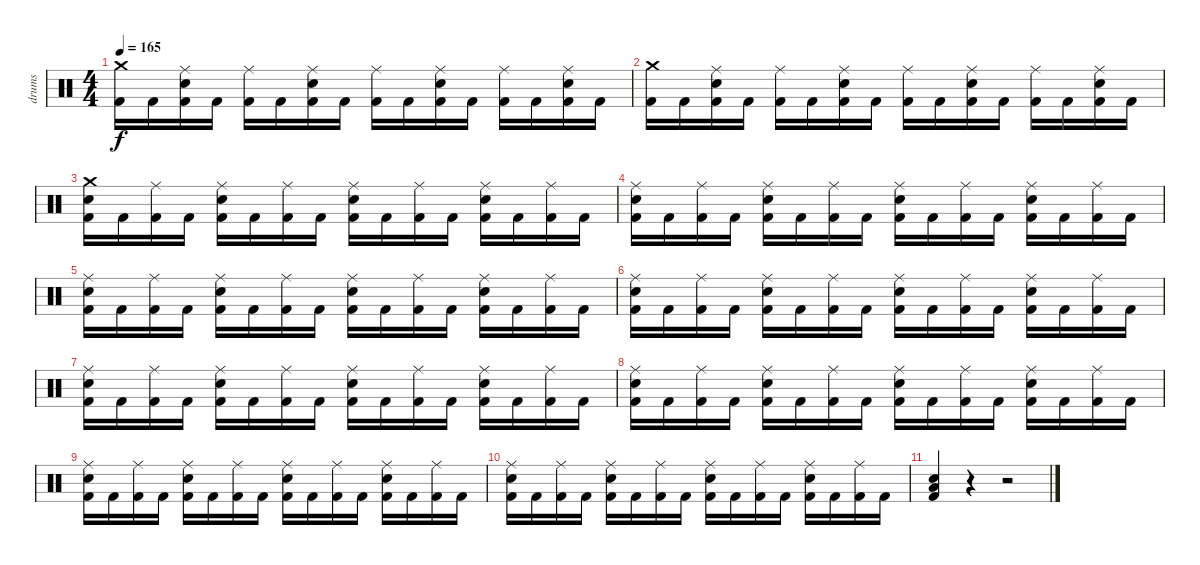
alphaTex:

\track ("drums" "drums") {instrument percussion}
\staff {score}
\articulation defaults
\ts (4 4)
\tempo 165
\clef neutral
\ks c
("Crash medium (hit)" "Kick (hit) 2").16{dy f} "Kick (hit) 2".16 ("Ride (middle)" "Snare (hit) 2" "Kick (hit) 2").16 "Kick (hit) 2".16 ("Ride (middle)" "Kick (hit) 2").16 "Kick (hit) 2".16 ("Ride (middle)" "Snare (hit) 2" "Kick (hit) 2").16 "Kick (hit) 2".16 ("Ride (middle)" "Kick (hit) 2").16 "Kick (hit) 2".16 ("Ride (middle)" "Snare (hit) 2" "Kick (hit) 2").16 "Kick (hit) 2".16 ("Ride (middle)" "Kick (hit) 2").16 "Kick (hit) 2".16 ("Ride (middle)" "Snare (hit) 2" "Kick (hit) 2").16 "Kick (hit) 2".16 |
("Crash medium (hit)" "Kick (hit) 2").16 "Kick (hit) 2".16 ("Ride (middle)" "Snare (hit) 2" "Kick (hit) 2").16 "Kick (hit) 2".16 ("Ride (middle)" "Kick (hit) 2").16 "Kick (hit) 2".16 ("Ride (middle)" "Snare (hit) 2" "Kick (hit) 2").16 "Kick (hit) 2".16 ("Ride (middle)" "Kick (hit) 2").16 "Kick (hit) 2".16 ("Ride (middle)" "Snare (hit) 2" "Kick (hit) 2").16 "Kick (hit) 2".16 ("Ride (middle)" "Kick (hit) 2").16 "Kick (hit) 2".16 ("Ride (middle)" "Snare (hit) 2" "Kick (hit) 2").16 "Kick (hit) 2".16 |
("Crash medium (hit)" "Snare (hit) 2" "Kick (hit) 2").16 "Kick (hit) 2".16 ("Ride (middle)" "Kick (hit) 2").16 "Kick (hit) 2".16 ("Ride (middle)" "Snare (hit) 2" "Kick (hit) 2").16 "Kick (hit) 2".16 ("Ride (middle)" "Kick (hit) 2").16 "Kick (hit) 2".16 ("Ride (middle)" "Snare (hit) 2" "Kick (hit) 2").16 "Kick (hit) 2".16 ("Ride (middle)" "Kick (hit) 2").16 "Kick (hit) 2".16 ("Ride (middle)" "Snare (hit) 2" "Kick (hit) 2").16 "Kick (hit) 2".16 ("Ride (middle)" "Kick (hit) 2").16 "Kick (hit) 2".16 |
("Ride (middle)" "Snare (hit) 2" "Kick (hit) 2").16 "Kick (hit) 2".16 ("Ride (middle)" "Kick (hit) 2").16 "Kick (hit) 2".16 ("Ride (middle)" "Snare (hit) 2" "Kick (hit) 2").16 "Kick (hit) 2".16 ("Ride (middle)" "Kick (hit) 2").16 "Kick (hit) 2".16 ("Ride (middle)" "Snare (hit) 2" "Kick (hit) 2").16 "Kick (hit) 2".16 ("Ride (middle)" "Kick (hit) 2").16 "Kick (hit) 2".16 ("Ride (middle)" "Snare (hit) 2" "Kick (hit) 2").16 "Kick (hit) 2".16 ("Ride (middle)" "Kick (hit) 2").16 "Kick (hit) 2".16 |
("Ride (middle)" "Snare (hit) 2" "Kick (hit) 2").16 "Kick (hit) 2".16 ("Ride (middle)" "Kick (hit) 2").16 "Kick (hit) 2".16 ("Ride (middle)" "Snare (hit) 2" "Kick (hit) 2").16 "Kick (hit) 2".16 ("Ride (middle)" "Kick (hit) 2").16 "Kick (hit) 2".16 ("Ride (middle)" "Snare (hit) 2" "Kick (hit) 2").16 "Kick (hit) 2".16 ("Ride (middle)" "Kick (hit) 2").16 "Kick (hit) 2".16 ("Ride (middle)" "Snare (hit) 2" "Kick (hit) 2").16 "Kick (hit) 2".16 ("Ride (middle)" "Kick (hit) 2").16 "Kick (hit) 2".16 |
("Ride (middle)" "Snare (hit) 2" "Kick (hit) 2").16 "Kick (hit) 2".16 ("Ride (middle)" "Kick (hit) 2").16 "Kick (hit) 2".16 ("Ride (middle)" "Snare (hit) 2" "Kick (hit) 2").16 "Kick (hit) 2".16 ("Ride (middle)" "Kick (hit) 2").16 "Kick (hit) 2".16 ("Ride (middle)" "Snare (hit) 2" "Kick (hit) 2").16 "Kick (hit) 2".16 ("Ride (middle)" "Kick (hit) 2").16 "Kick (hit) 2".16 ("Ride (middle)" "Snare (hit) 2" "Kick (hit) 2").16 "Kick (hit) 2".16 ("Ride (middle)" "Kick (hit) 2").16 "Kick (hit) 2".16 |
("Ride (middle)" "Snare (hit) 2" "Kick (hit) 2").16 "Kick (hit) 2".16 ("Ride (middle)" "Kick (hit) 2").16 "Kick (hit) 2".16 ("Ride (middle)" "Snare (hit) 2" "Kick (hit) 2").16 "Kick (hit) 2".16 ("Ride (middle)" "Kick (hit) 2").16 "Kick (hit) 2".16 ("Ride (middle)" "Snare (hit) 2" "Kick (hit) 2").16 "Kick (hit) 2".16 ("Ride (middle)" "Kick (hit) 2").16 "Kick (hit) 2".16 ("Ride (middle)" "Snare (hit) 2" "Kick (hit) 2").16 "Kick (hit) 2".16 ("Ride (middle)" "Kick (hit) 2").16 "Kick (hit) 2".16 |
("Ride (middle)" "Snare (hit) 2" "Kick (hit) 2").16 "Kick (hit) 2".16 ("Ride (middle)" "Kick (hit) 2").16 "Kick (hit) 2".16 ("Ride (middle)" "Snare (hit) 2" "Kick (hit) 2").16 "Kick (hit) 2".16 ("Ride (middle)" "Kick (hit) 2").16 "Kick (hit) 2".16 ("Ride (middle)" "Snare (hit) 2" "Kick (hit) 2").16 "Kick (hit) 2".16 ("Ride (middle)" "Kick (hit) 2").16 "Kick (hit) 2".16 ("Ride (middle)" "Snare (hit) 2" "Kick (hit) 2").16 "Kick (hit) 2".16 ("Ride (middle)" "Kick (hit) 2").16 "Kick (hit) 2".16 |
("Ride (middle)" "Snare (hit) 2" "Kick (hit) 2").16 "Kick (hit) 2".16 ("Ride (middle)" "Kick (hit) 2").16 "Kick (hit) 2".16 ("Ride (middle)" "Snare (hit) 2" "Kick (hit) 2").16 "Kick (hit) 2".16 ("Ride (middle)" "Kick (hit) 2").16 "Kick (hit) 2".16 ("Ride (middle)" "Snare (hit) 2" "Kick (hit) 2").16 "Kick (hit) 2".16 ("Ride (middle)" "Kick (hit) 2").16 "Kick (hit) 2".16 ("Ride (middle)" "Snare (hit) 2" "Kick (hit) 2").16 "Kick (hit) 2".16 ("Ride (middle)" "Kick (hit) 2").16 "Kick (hit) 2".16 |
("Ride (middle)" "Snare (hit) 2" "Kick (hit) 2").16 "Kick (hit) 2".16 ("Ride (middle)" "Kick (hit) 2").16 "Kick (hit) 2".16 ("Ride (middle)" "Snare (hit) 2" "Kick (hit) 2").16 "Kick (hit) 2".16 ("Ride (middle)" "Kick (hit) 2").16 "Kick (hit) 2".16 ("Ride (middle)" "Snare (hit) 2" "Kick (hit) 2").16 "Kick (hit) 2".16 ("Ride (middle)" "Kick (hit) 2").16 "Kick (hit) 2".16 ("Ride (middle)" "Snare (hit) 2" "Kick (hit) 2").16 "Kick (hit) 2".16 ("Ride (middle)" "Kick (hit) 2").16 "Kick (hit) 2".16 |
("Low Tom (hit)" "Snare (hit) 2" "Kick (hit) 2").4 r.4 r.2
